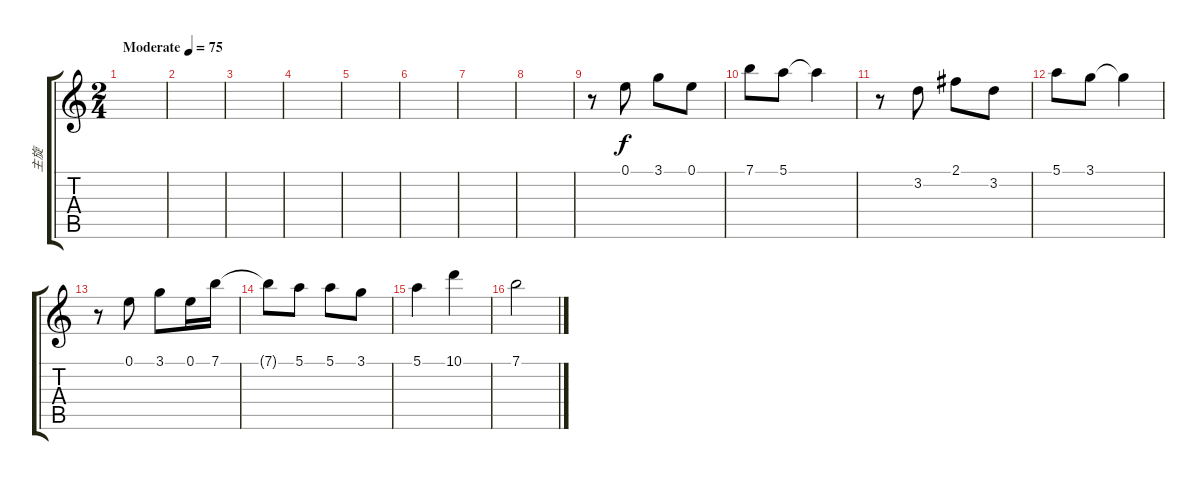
\track ("主旋" "主旋") {instrument acousticguitarsteel}
\staff {score tabs}
\tuning (E4 B3 G3 D3 A2 E2) {hide}
\ts (2 4)
\tempo (75 "Moderate")
\clef g2
\ks c
|
|
|
|
|
|
|
|
r.8 0.1.8 3.1.8 0.1.8 |
7.1.8 5.1.8 5.1{t}.4 |
r.8 3.2.8 2.1.8 3.2.8 |
5.1.8 3.1.8 3.1{t}.4 |
r.8 0.1.8 3.1.8 0.1.16 7.1.16 |
7.1{t}.8 5.1.8 5.1.8 3.1.8 |
5.1.4 10.1.4 |
7.1.2
